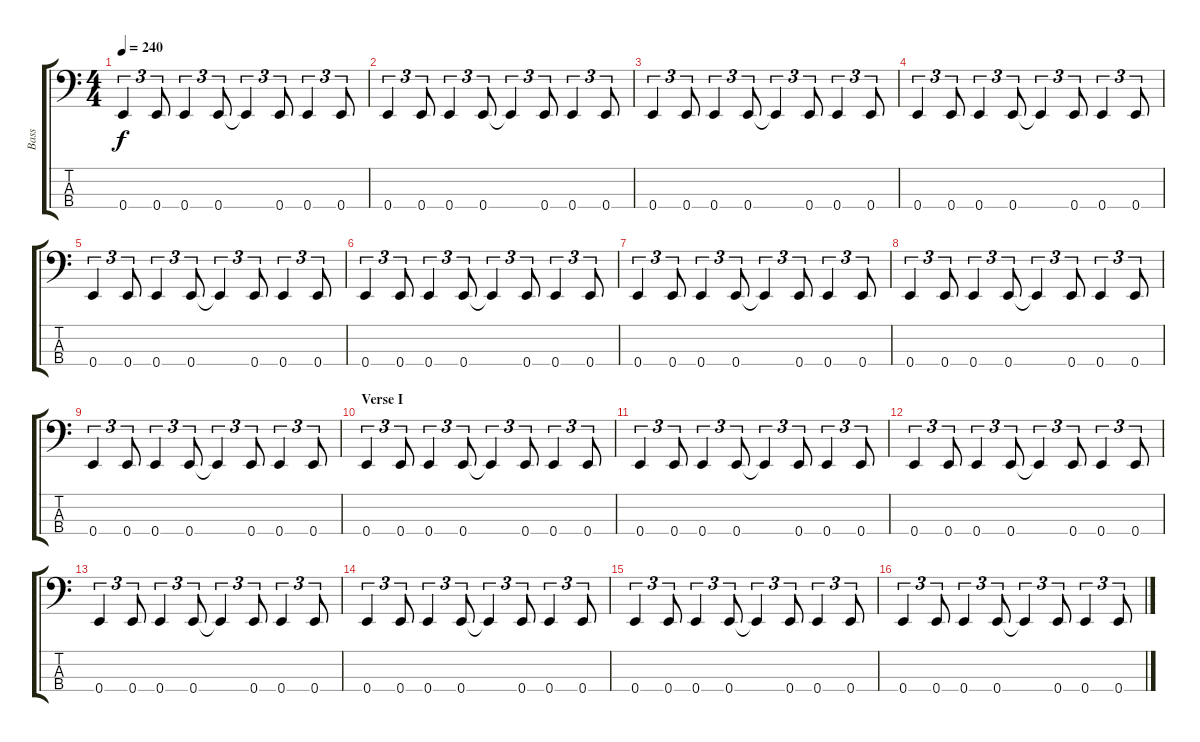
\track ("Bass" "Bass") {instrument electricbassfinger}
\staff {score tabs}
\tuning (G2 D2 A1 E1) {hide}
\ts (4 4)
\tempo 240
\clef f4
\ks c
0.4.4{tu (3 2) dy f} 0.4.8{tu (3 2)} 0.4.4{tu (3 2)} 0.4.8{tu (3 2)} 0.4{t}.4{tu (3 2)} 0.4.8{tu (3 2)} 0.4.4{tu (3 2)} 0.4.8{tu (3 2)} |
0.4.4{tu (3 2)} 0.4.8{tu (3 2)} 0.4.4{tu (3 2)} 0.4.8{tu (3 2)} 0.4{t}.4{tu (3 2)} 0.4.8{tu (3 2)} 0.4.4{tu (3 2)} 0.4.8{tu (3 2)} |
0.4.4{tu (3 2)} 0.4.8{tu (3 2)} 0.4.4{tu (3 2)} 0.4.8{tu (3 2)} 0.4{t}.4{tu (3 2)} 0.4.8{tu (3 2)} 0.4.4{tu (3 2)} 0.4.8{tu (3 2)} |
0.4.4{tu (3 2)} 0.4.8{tu (3 2)} 0.4.4{tu (3 2)} 0.4.8{tu (3 2)} 0.4{t}.4{tu (3 2)} 0.4.8{tu (3 2)} 0.4.4{tu (3 2)} 0.4.8{tu (3 2)} |
0.4.4{tu (3 2)} 0.4.8{tu (3 2)} 0.4.4{tu (3 2)} 0.4.8{tu (3 2)} 0.4{t}.4{tu (3 2)} 0.4.8{tu (3 2)} 0.4.4{tu (3 2)} 0.4.8{tu (3 2)} |
0.4.4{tu (3 2)} 0.4.8{tu (3 2)} 0.4.4{tu (3 2)} 0.4.8{tu (3 2)} 0.4{t}.4{tu (3 2)} 0.4.8{tu (3 2)} 0.4.4{tu (3 2)} 0.4.8{tu (3 2)} |
0.4.4{tu (3 2)} 0.4.8{tu (3 2)} 0.4.4{tu (3 2)} 0.4.8{tu (3 2)} 0.4{t}.4{tu (3 2)} 0.4.8{tu (3 2)} 0.4.4{tu (3 2)} 0.4.8{tu (3 2)} |
0.4.4{tu (3 2)} 0.4.8{tu (3 2)} 0.4.4{tu (3 2)} 0.4.8{tu (3 2)} 0.4{t}.4{tu (3 2)} 0.4.8{tu (3 2)} 0.4.4{tu (3 2)} 0.4.8{tu (3 2)} |
0.4.4{tu (3 2)} 0.4.8{tu (3 2)} 0.4.4{tu (3 2)} 0.4.8{tu (3 2)} 0.4{t}.4{tu (3 2)} 0.4.8{tu (3 2)} 0.4.4{tu (3 2)} 0.4.8{tu (3 2)} |
\section ("" "Verse I")
0.4.4{tu (3 2)} 0.4.8{tu (3 2)} 0.4.4{tu (3 2)} 0.4.8{tu (3 2)} 0.4{t}.4{tu (3 2)} 0.4.8{tu (3 2)} 0.4.4{tu (3 2)} 0.4.8{tu (3 2)} |
0.4.4{tu (3 2)} 0.4.8{tu (3 2)} 0.4.4{tu (3 2)} 0.4.8{tu (3 2)} 0.4{t}.4{tu (3 2)} 0.4.8{tu (3 2)} 0.4.4{tu (3 2)} 0.4.8{tu (3 2)} |
0.4.4{tu (3 2)} 0.4.8{tu (3 2)} 0.4.4{tu (3 2)} 0.4.8{tu (3 2)} 0.4{t}.4{tu (3 2)} 0.4.8{tu (3 2)} 0.4.4{tu (3 2)} 0.4.8{tu (3 2)} |
0.4.4{tu (3 2)} 0.4.8{tu (3 2)} 0.4.4{tu (3 2)} 0.4.8{tu (3 2)} 0.4{t}.4{tu (3 2)} 0.4.8{tu (3 2)} 0.4.4{tu (3 2)} 0.4.8{tu (3 2)} |
0.4.4{tu (3 2)} 0.4.8{tu (3 2)} 0.4.4{tu (3 2)} 0.4.8{tu (3 2)} 0.4{t}.4{tu (3 2)} 0.4.8{tu (3 2)} 0.4.4{tu (3 2)} 0.4.8{tu (3 2)} |
0.4.4{tu (3 2)} 0.4.8{tu (3 2)} 0.4.4{tu (3 2)} 0.4.8{tu (3 2)} 0.4{t}.4{tu (3 2)} 0.4.8{tu (3 2)} 0.4.4{tu (3 2)} 0.4.8{tu (3 2)} |
0.4.4{tu (3 2)} 0.4.8{tu (3 2)} 0.4.4{tu (3 2)} 0.4.8{tu (3 2)} 0.4{t}.4{tu (3 2)} 0.4.8{tu (3 2)} 0.4.4{tu (3 2)} 0.4.8{tu (3 2)}
